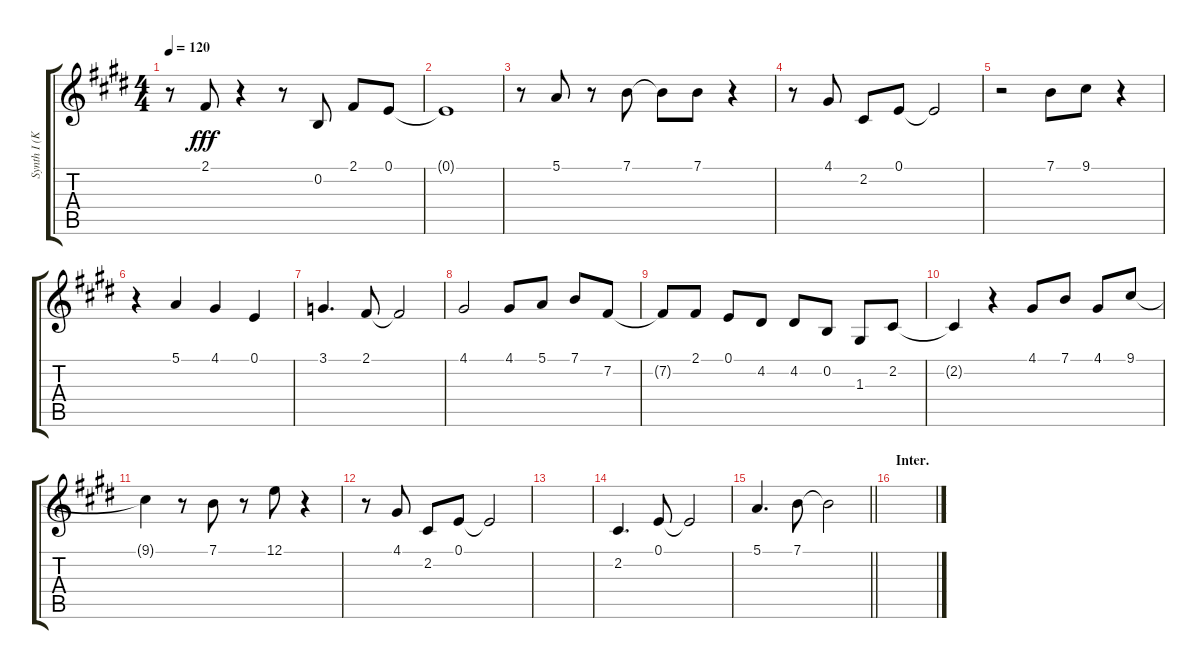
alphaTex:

\track ("Synth I (Kotobuki Tsumugi)" "Synth I (K") {instrument stringensemble1}
\staff {score tabs}
\tuning (E4 B3 G3 D3 A2 E2) {hide}
\ts (4 4)
\tempo 120
\clef g2
\ks e
r.8{dy fff} 2.1.8 r.4 r.8 0.2.8 2.1.8 0.1.8 |
0.1{t}.1 |
r.8 5.1.8 r.8 7.1.8 7.1{t}.8 7.1.8 r.4 |
r.8 4.1.8 2.2.8 0.1.8 0.1{t}.2 |
r.2 7.1.8 9.1.8 r.4 |
r.4 5.1.4 4.1.4 0.1.4 |
3.1.4{d} 2.1.8 2.1{t}.2 |
4.1.2 4.1.8 5.1.8 7.1.8 7.2.8 |
7.2{t}.8 2.1.8 0.1.8 4.2.8 4.2.8 0.2.8 1.3.8 2.2.8 |
2.2{t}.4 r.4 4.1.8 7.1.8 4.1.8 9.1.8 |
9.1{t}.4 r.8 7.1.8 r.8 12.1.8 r.4 |
r.8 4.1.8 2.2.8 0.1.8 0.1{t}.2 |
|
2.2.4{d} 0.1.8 0.1{t}.2 |
\barLineRight lightlight
5.1.4{d} 7.1.8 7.1{t}.2 |
\section ("" "Inter.")
